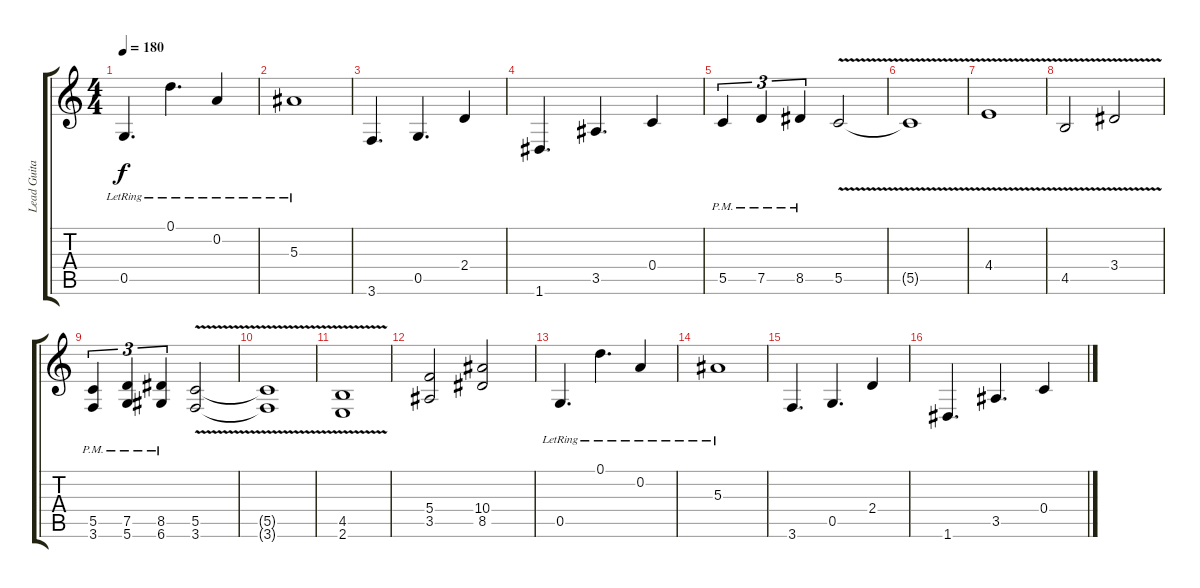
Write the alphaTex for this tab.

\track ("Lead Guitar" "Lead Guita") {instrument overdrivenguitar}
\staff {score tabs}
\tuning (D4 A3 F3 C3 G2 D2) {hide}
\ts (4 4)
\tempo 180
\clef g2
\ks c
0.5{lr}.4{d dy f} 0.1{lr}.4{d} 0.2{lr}.4 |
5.3{lr}.1 |
3.6.4{d} 0.5.4{d} 2.4.4 |
1.6.4{d} 3.5.4{d} 0.4.4 |
5.5{pm}.4{tu (3 2) volume 13 instrument overdrivenguitar} 7.5{pm}.4{tu (3 2)} 8.5{pm}.4{tu (3 2)} 5.5{v}.2 |
5.5{t}.1 |
4.4{v}.1 |
4.5{v}.2 3.4{v}.2 |
(5.5{pm} 3.6{pm}).4{tu (3 2)} (7.5{pm} 5.6{pm}).4{tu (3 2)} (8.5{pm} 6.6{pm}).4{tu (3 2)} (5.5 3.6{v}).2 |
(5.5{t} 3.6{t}).1 |
(4.5 2.6{v}).1 |
(5.4 3.5).2 (10.4 8.5).2 |
0.5{lr}.4{d volume 14 instrument electricguitarjazz} 0.1{lr}.4{d} 0.2{lr}.4 |
5.3{lr}.1 |
3.6.4{d} 0.5.4{d} 2.4.4 |
1.6.4{d} 3.5.4{d} 0.4.4
